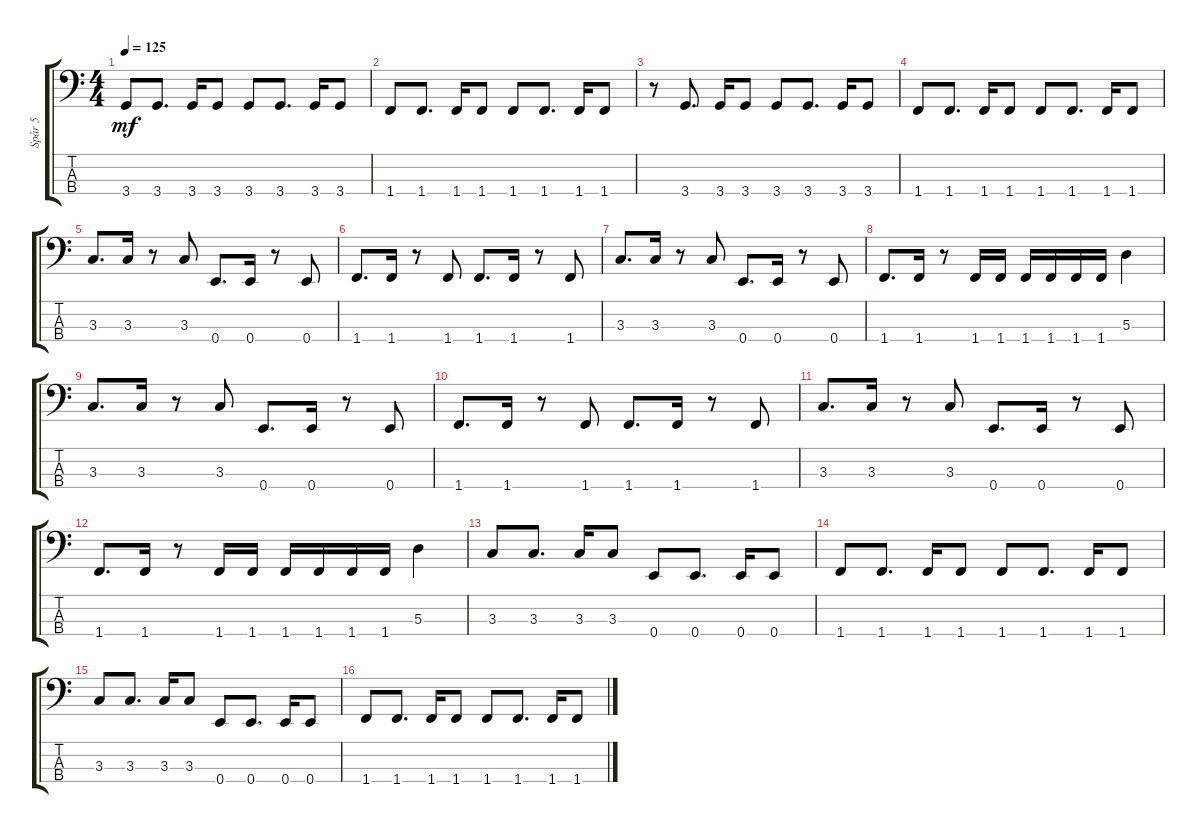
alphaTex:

\track ("Spår 5" "Spår 5") {instrument electricbasspick}
\staff {score tabs}
\tuning (G2 D2 A1 E1) {hide}
\ts (4 4)
\tempo 125
\clef f4
\ks c
3.4.8{dy mf} 3.4.8{d} 3.4.16 3.4.8 3.4.8 3.4.8{d} 3.4.16 3.4.8 |
1.4.8 1.4.8{d} 1.4.16 1.4.8 1.4.8 1.4.8{d} 1.4.16 1.4.8 |
r.8 3.4.8{d} 3.4.16 3.4.8 3.4.8 3.4.8{d} 3.4.16 3.4.8 |
1.4.8 1.4.8{d} 1.4.16 1.4.8 1.4.8 1.4.8{d} 1.4.16 1.4.8 |
3.3.8{d} 3.3.16 r.8 3.3.8 0.4.8{d} 0.4.16 r.8 0.4.8 |
1.4.8{d} 1.4.16 r.8 1.4.8 1.4.8{d} 1.4.16 r.8 1.4.8 |
3.3.8{d} 3.3.16 r.8 3.3.8 0.4.8{d} 0.4.16 r.8 0.4.8 |
1.4.8{d} 1.4.16 r.8 1.4.16 1.4.16 1.4.16 1.4.16 1.4.16 1.4.16 5.3.4 |
3.3.8{d} 3.3.16 r.8 3.3.8 0.4.8{d} 0.4.16 r.8 0.4.8 |
1.4.8{d} 1.4.16 r.8 1.4.8 1.4.8{d} 1.4.16 r.8 1.4.8 |
3.3.8{d} 3.3.16 r.8 3.3.8 0.4.8{d} 0.4.16 r.8 0.4.8 |
1.4.8{d} 1.4.16 r.8 1.4.16 1.4.16 1.4.16 1.4.16 1.4.16 1.4.16 5.3.4 |
3.3.8 3.3.8{d} 3.3.16 3.3.8 0.4.8 0.4.8{d} 0.4.16 0.4.8 |
1.4.8 1.4.8{d} 1.4.16 1.4.8 1.4.8 1.4.8{d} 1.4.16 1.4.8 |
3.3.8 3.3.8{d} 3.3.16 3.3.8 0.4.8 0.4.8{d} 0.4.16 0.4.8 |
1.4.8 1.4.8{d} 1.4.16 1.4.8 1.4.8 1.4.8{d} 1.4.16 1.4.8
